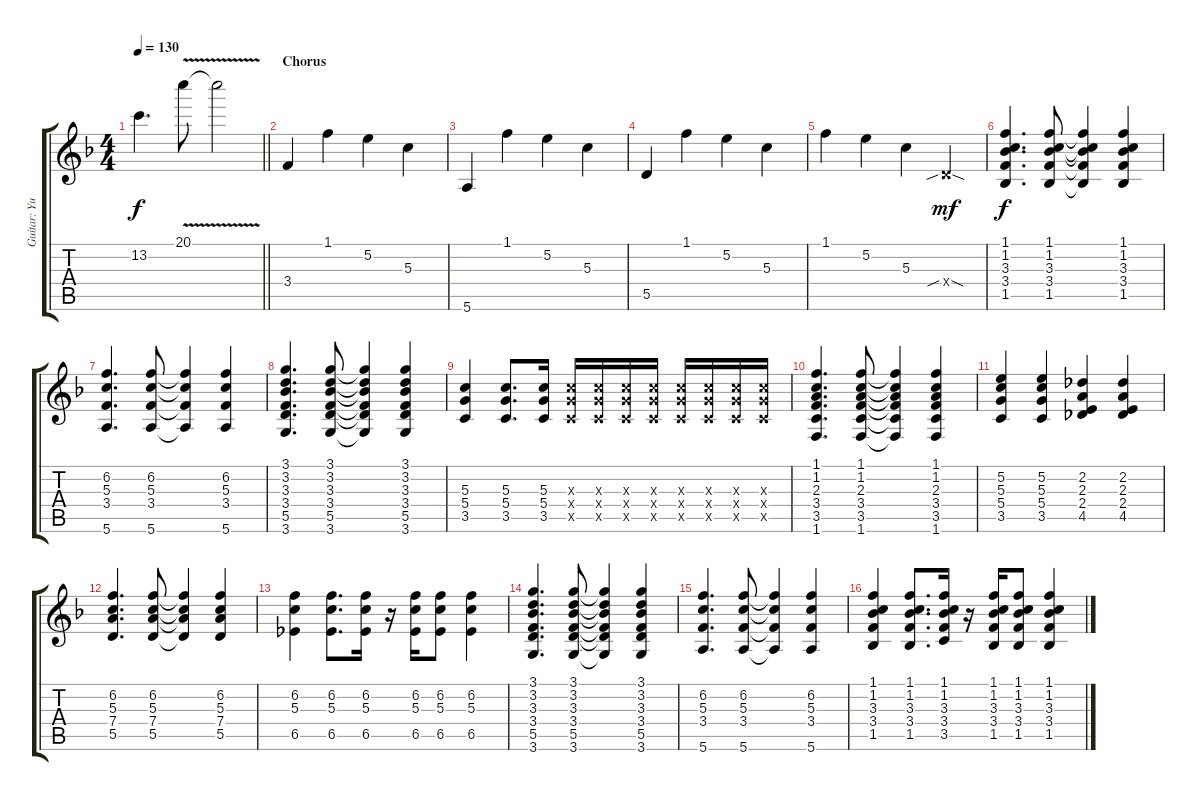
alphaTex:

\track ("Guitar: Yui Hirasawa" "Guitar: Yu") {instrument distortionguitar}
\staff {score tabs}
\tuning (E4 B3 G3 D3 A2 E2) {hide}
\ts (4 4)
\tempo 130
\clef g2
\barLineRight lightlight
\ks f
13.2.4{d dy f} 20.1{v}.8 20.1{t}.2 |
\section ("" "Chorus")
3.4.4 1.1.4 5.2.4 5.3.4 |
5.6.4 1.1.4 5.2.4 5.3.4 |
5.5.4 1.1.4 5.2.4 5.3.4 |
1.1.4 5.2.4 5.3.4 0.4{sib sod x}.4{dy mf} |
(1.1 1.2 3.3 3.4 1.5).4{d dy f} (1.1 1.2 3.3 3.4 1.5).8 (1.1{t} 1.2{t} 3.3{t} 3.4{t} 1.5{t}).4 (1.1 1.2 3.3 3.4 1.5).4 |
(6.2 5.3 3.4 5.6).4{d} (6.2 5.3 3.4 5.6).8 (6.2{t} 5.3{t} 3.4{t} 5.6{t}).4 (6.2 5.3 3.4 5.6).4 |
(3.1 3.2 3.3 3.4 5.5 3.6).4{d} (3.1 3.2 3.3 3.4 5.5 3.6).8 (3.1{t} 3.2{t} 3.3{t} 3.4{t} 5.5{t} 3.6{t}).4 (3.1 3.2 3.3 3.4 5.5 3.6).4 |
(5.3 5.4 3.5).4 (5.3 5.4 3.5).8{d} (5.3 5.4 3.5).16 (5.3{x} 5.4{x} 3.5{x}).16 (5.3{x} 5.4{x} 3.5{x}).16 (5.3{x} 5.4{x} 3.5{x}).16 (5.3{x} 5.4{x} 3.5{x}).16 (5.3{x} 5.4{x} 3.5{x}).16 (5.3{x} 5.4{x} 3.5{x}).16 (5.3{x} 5.4{x} 3.5{x}).16 (5.3{x} 5.4{x} 3.5{x}).16 |
(1.1 1.2 2.3 3.4 3.5 1.6).4{d} (1.1 1.2 2.3 3.4 3.5 1.6).8 (1.1{t} 1.2{t} 2.3{t} 3.4{t} 3.5{t} 1.6{t}).4 (1.1 1.2 2.3 3.4 3.5 1.6).4 |
(5.2 5.3 5.4 3.5).4 (5.2 5.3 5.4 3.5).4 (2.2 2.3 2.4 4.5).4 (2.2 2.3 2.4 4.5).4 |
(6.2 5.3 7.4 5.5).4{d} (6.2 5.3 7.4 5.5).8 (6.2{t} 5.3{t} 7.4{t} 5.5{t}).4 (6.2 5.3 7.4 5.5).4 |
(6.2 5.3 6.5).4 (6.2 5.3 6.5).8{d} (6.2 5.3 6.5).16 r.16 (6.2 5.3 6.5).16 (6.2 5.3 6.5).8 (6.2 5.3 6.5).4 |
(3.1 3.2 3.3 3.4 5.5 3.6).4{d} (3.1 3.2 3.3 3.4 5.5 3.6).8 (3.1{t} 3.2{t} 3.3{t} 3.4{t} 5.5{t} 3.6{t}).4 (3.1 3.2 3.3 3.4 5.5 3.6).4 |
(6.2 5.3 3.4 5.6).4{d} (6.2 5.3 3.4 5.6).8 (6.2{t} 5.3{t} 3.4{t} 5.6{t}).4 (6.2 5.3 3.4 5.6).4 |
(1.1 1.2 3.3 3.4 1.5).4 (1.1 1.2 3.3 3.4 1.5).8{d} (1.1 1.2 3.3 3.4 3.5).16 r.16 (1.1 1.2 3.3 3.4 1.5).16 (1.1 1.2 3.3 3.4 1.5).8 (1.1 1.2 3.3 3.4 1.5).4
